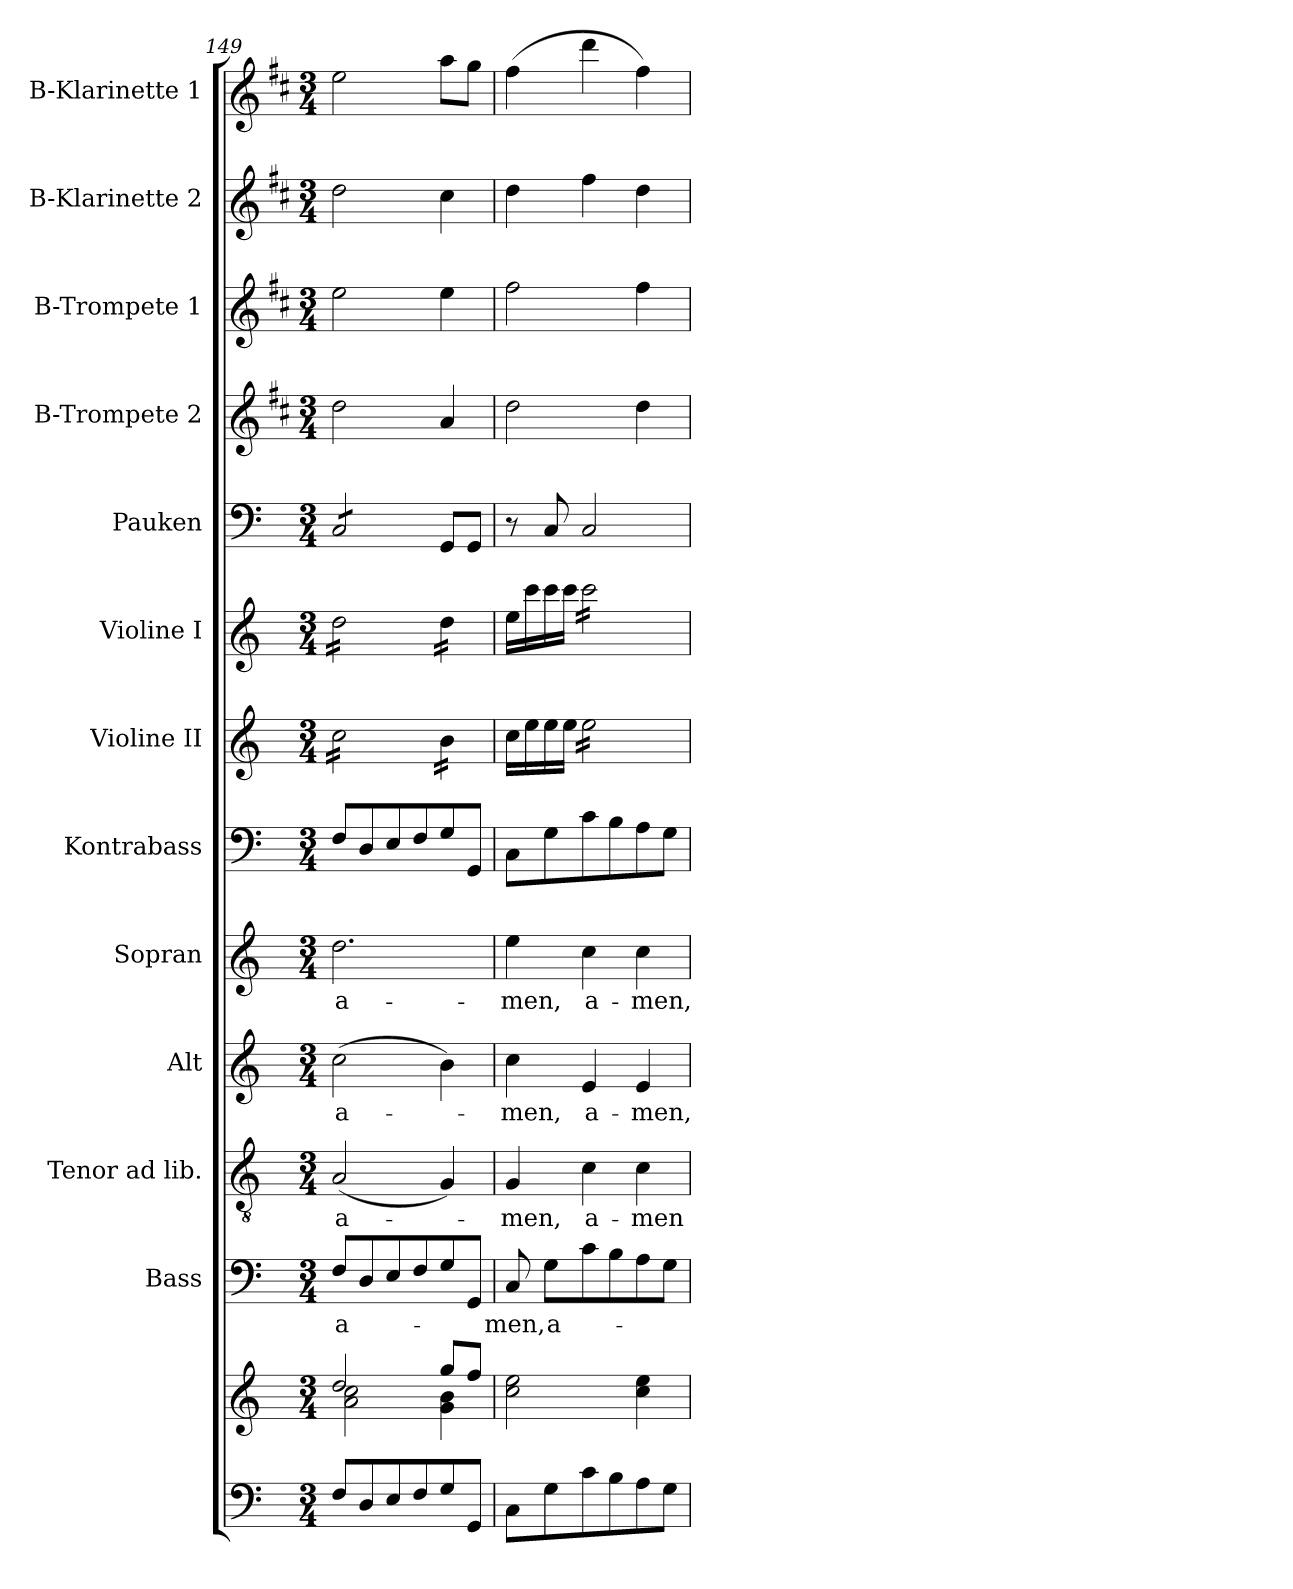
**kern	**kern	**kern	**text	**kern	**text	**kern	**text	**kern	**text	**kern	**kern	**kern	**kern	**kern	**kern	**kern	**kern
*part13	*part13	*part12	*part12	*part11	*part11	*part10	*part10	*part9	*part9	*part8	*part7	*part6	*part5	*part4	*part3	*part2	*part1
*staff14	*staff13	*staff12	*staff12	*staff11	*staff11	*staff10	*staff10	*staff9	*staff9	*staff8	*staff7	*staff6	*staff5	*staff4	*staff3	*staff2	*staff1
*	*	*I"Bass	*	*I"Tenor ad lib.	*	*I"Alt	*	*I"Sopran	*	*I"Kontrabass	*I"Violine II	*I"Violine I	*I"Pauken	*I"B-Trompete 2	*I"B-Trompete 1	*I"B-Klarinette 2	*I"B-Klarinette 1
*	*	*I'B.	*	*I'T.	*	*I'A.	*	*I'S.	*	*I'Kb.	*I'Vl. II	*I'Vl. I	*I'Pk.	*I'Trp. 2	*I'Trp. 1	*I'B Kl. 2	*I'B Kl. 1
*clefF4	*clefG2	*clefF4	*	*clefGv2	*	*clefG2	*	*clefG2	*	*clefF4	*clefG2	*clefG2	*clefF4	*clefG2	*clefG2	*clefG2	*clefG2
*	*	*	*	*	*	*	*	*	*	*ITrd7c12	*	*	*	*ITrd1c2	*ITrd1c2	*ITrd1c2	*ITrd1c2
*k[]	*k[]	*k[]	*	*k[]	*	*k[]	*	*k[]	*	*k[]	*k[]	*k[]	*k[]	*k[]	*k[]	*k[]	*k[]
*C:	*C:	*C:	*	*C:	*	*C:	*	*C:	*	*C:	*C:	*C:	*C:	*C:	*C:	*C:	*C:
*M3/4	*M3/4	*M3/4	*	*M3/4	*	*M3/4	*	*M3/4	*	*M3/4	*M3/4	*M3/4	*M3/4	*M3/4	*M3/4	*M3/4	*M3/4
=149	=149	=149	=149	=149	=149	=149	=149	=149	=149	=149	=149	=149	=149	=149	=149	=149	=149
*	*^	*	*	*	*	*	*	*	*	*	*	*	*	*	*	*	*
!	!	!	!	!LO:LY:b	!	!LO:LY:b	!	!LO:LY:b	!	!LO:LY:b	!	!	!	!	!	!	!	!
*	*	*	*	*	*	*	*	*	*	*	*	*tremolo	*	*	*	*	*	*
*	*	*	*	*	*	*	*	*	*	*	*	*	*tremolo	*	*	*	*	*
*	*	*	*	*	*	*	*	*	*	*	*	*	*	*tremolo	*	*	*	*
8F/L	2dd/	2a\ 2cc\	8F/L	a-	(<2A/	a-	(>2cc\	a-	2.dd\	a-	8FF/L	16cc\LL	16dd\LL	8C/L	2cc\	2dd\	2cc\	2dd\
.	.	.	.	.	.	.	.	.	.	.	.	16cc\	16dd\	.	.	.	.	.
8D/	.	.	8D/	.	.	.	.	.	.	.	8DD/	16cc\	16dd\	8C/	.	.	.	.
.	.	.	.	.	.	.	.	.	.	.	.	16cc\	16dd\	.	.	.	.	.
8E/	.	.	8E/	.	.	.	.	.	.	.	8EE/	16cc\	16dd\	8C/	.	.	.	.
.	.	.	.	.	.	.	.	.	.	.	.	16cc\	16dd\	.	.	.	.	.
8F/	.	.	8F/	.	.	.	.	.	.	.	8FF/	16cc\	16dd\	8C/J	.	.	.	.
*	*	*	*	*	*	*	*	*	*	*	*	*	*	*Xtremolo	*	*	*	*
.	.	.	.	.	.	.	.	.	.	.	.	16cc\JJ	16dd\JJ	.	.	.	.	.
8G/	8gg/L	4g\ 4b\	8G/	.	4G/)	.	4b\)	.	.	.	8GG/	16b\LL	16dd\LL	8GG/L	4g/	4dd\	4b\	8gg\L
.	.	.	.	.	.	.	.	.	.	.	.	16b\	16dd\	.	.	.	.	.
8GG/J	8ff/J	.	8GG/J	.	.	.	.	.	.	.	8GGG/J	16b\	16dd\	8GG/J	.	.	.	8ff\J
.	.	.	.	.	.	.	.	.	.	.	.	16b\JJ	16dd\JJ	.	.	.	.	.
*	*	*	*	*	*	*	*	*	*	*	*	*	*Xtremolo	*	*	*	*	*
*	*	*	*	*	*	*	*	*	*	*	*	*Xtremolo	*	*	*	*	*	*
*	*v	*v	*	*	*	*	*	*	*	*	*	*	*	*	*	*	*	*
!!LO:PB:g=z
=150	=150	=150	=150	=150	=150	=150	=150	=150	=150	=150	=150	=150	=150	=150	=150	=150	=150
!	!	!	!LO:LY:b	!	!LO:LY:b	!	!LO:LY:b	!	!LO:LY:b	!	!	!	!	!	!	!	!
8C\L	2cc\ 2ee\	8C/	-men,	4G/	-men,	4cc\	-men,	4ee\	-men,	8CC\L	16cc\LL	16ee\LL	8r	2cc\	2ee\	4cc\	(>4ee\
.	.	.	.	.	.	.	.	.	.	.	16ee\	16ccc\	.	.	.	.	.
!	!	!	!LO:LY:b	!	!	!	!	!	!	!	!	!	!	!	!	!	!
8G\	.	8G\L	a-	.	.	.	.	.	.	8GG\	16ee\	16ccc\	8C/	.	.	.	.
.	.	.	.	.	.	.	.	.	.	.	16ee\JJ	16ccc\JJ	.	.	.	.	.
!	!	!	!	!	!LO:LY:b	!	!LO:LY:b	!	!LO:LY:b	!	!	!	!	!	!	!	!
*	*	*	*	*	*	*	*	*	*	*	*tremolo	*	*	*	*	*	*
*	*	*	*	*	*	*	*	*	*	*	*	*tremolo	*	*	*	*	*
8c\	.	8c\	.	4c\	a-	4e/	a-	4cc\	a-	8C\	16ee\LL	16ccc\LL	2C/	.	.	4ee\	4ccc\
.	.	.	.	.	.	.	.	.	.	.	16ee\	16ccc\	.	.	.	.	.
8B\	.	8B\	.	.	.	.	.	.	.	8BB\	16ee\	16ccc\	.	.	.	.	.
.	.	.	.	.	.	.	.	.	.	.	16ee\	16ccc\	.	.	.	.	.
!	!	!	!	!	!LO:LY:b	!	!LO:LY:b	!	!LO:LY:b	!	!	!	!	!	!	!	!
8A\	4cc\ 4ee\	8A\	.	4c\	-men	4e/	-men,	4cc\	-men,	8AA\	16ee\	16ccc\	.	4cc\	4ee\	4cc\	4ee\)
.	.	.	.	.	.	.	.	.	.	.	16ee\	16ccc\	.	.	.	.	.
8G\J	.	8G\J	.	.	.	.	.	.	.	8GG\J	16ee\	16ccc\	.	.	.	.	.
.	.	.	.	.	.	.	.	.	.	.	16ee\JJ	16ccc\JJ	.	.	.	.	.
*	*	*	*	*	*	*	*	*	*	*	*	*Xtremolo	*	*	*	*	*
*	*	*	*	*	*	*	*	*	*	*	*Xtremolo	*	*	*	*	*	*
=	=	=	=	=	=	=	=	=	=	=	=	=	=	=	=	=	=
*-	*-	*-	*-	*-	*-	*-	*-	*-	*-	*-	*-	*-	*-	*-	*-	*-	*-
